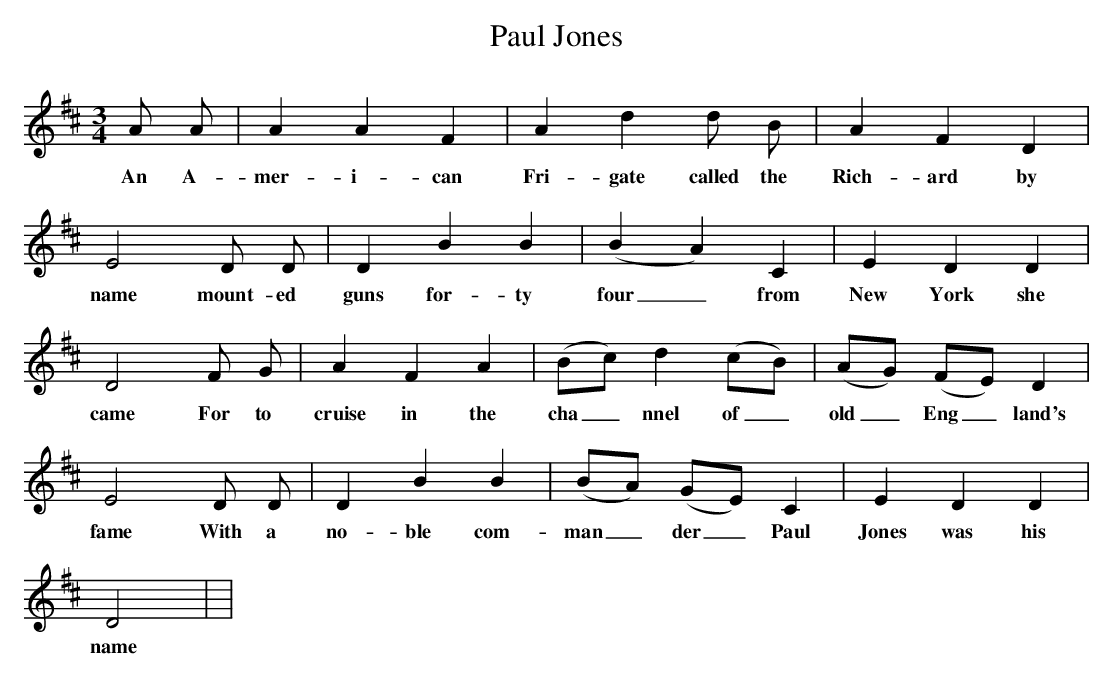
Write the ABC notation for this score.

X:1
T:Paul Jones
M:3/4
L:1/4
K:D
A/2 A/2 | A A F | A d d/2 B/2 | A F D |
w:An A-mer-i-can Fri-gate called the Rich-ard by
E2 D/2 D/2 | D B B | (B A) C | E D D |
w:name mount-ed guns for-ty four_ from New York she
D2 F/2 G/2 | A F A | (B/2c/2) d (c/2B/2) | (A/2G/2) (F/2E/2) D |
w:came For to cruise in the cha_nnel of_ old_ Eng_land's
E2 D/2 D/2 | D B B | (B/2A/2) (G/2E/2) C | E D D |
w:fame With a no-ble com-man_der_ Paul Jones was his
D2 | |
w:name
